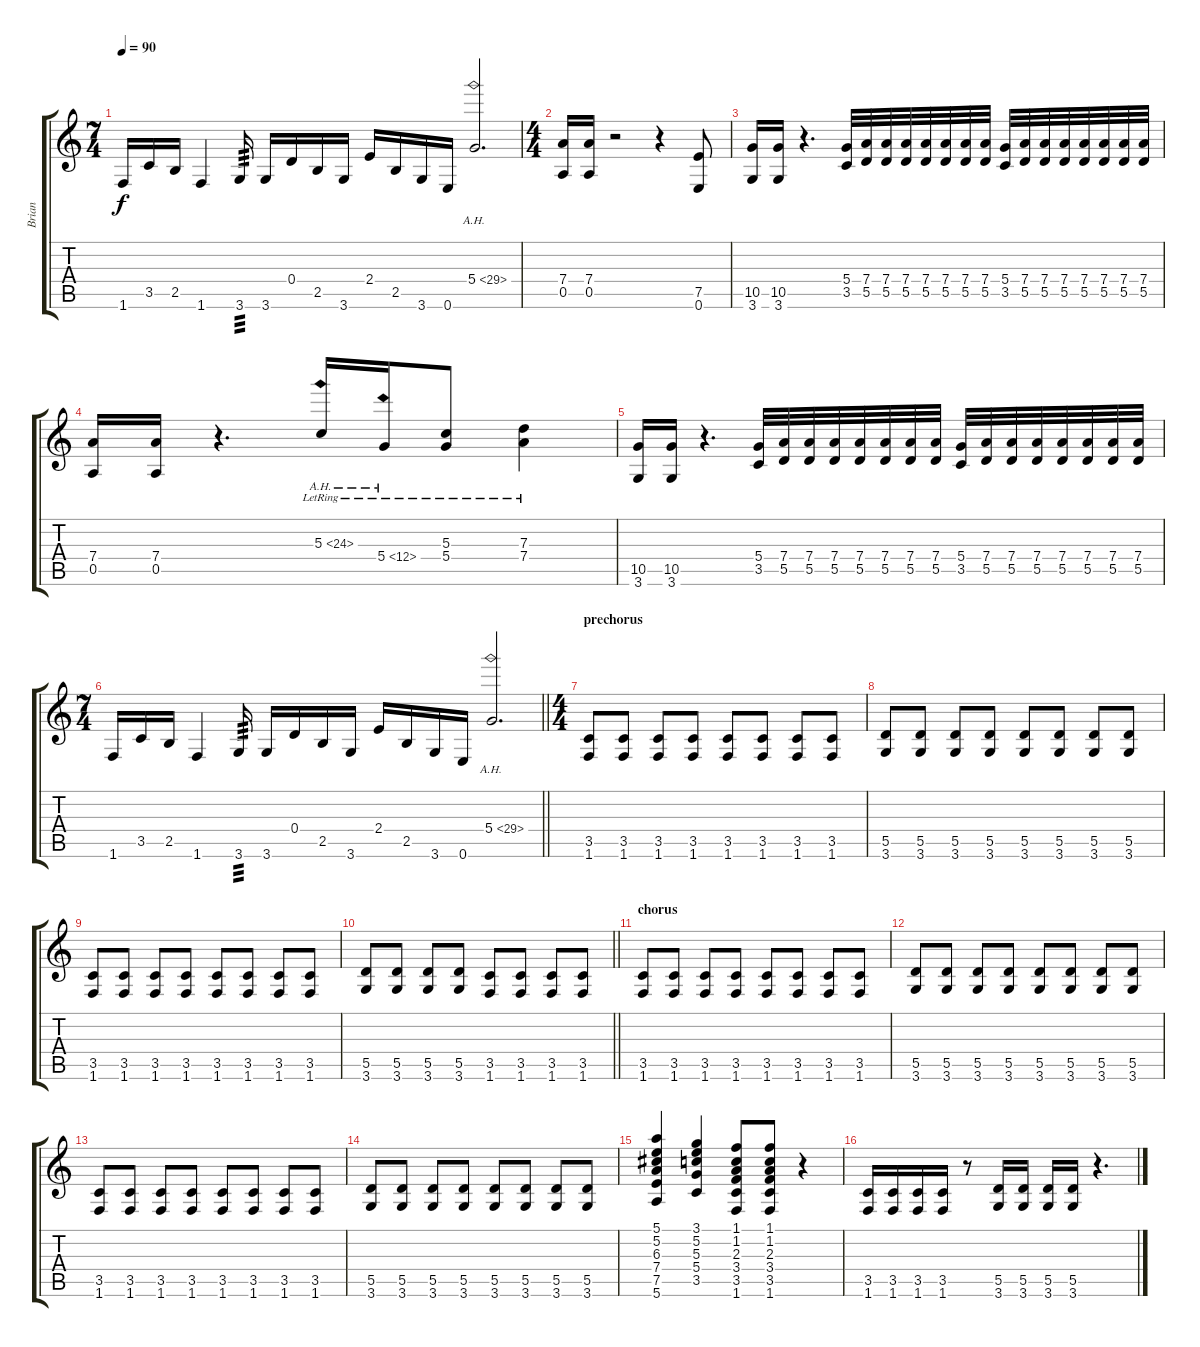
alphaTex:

\track ("Brian" "Brian") {instrument distortionguitar}
\staff {score tabs}
\tuning (E4 B3 G3 D3 A2 E2) {hide}
\ts (7 4)
\tempo 90
\clef g2
\ks c
1.6.16{dy f volume 16} 3.5.16 2.5.16 1.6.4 3.6.16{tp 3} 3.6.16 0.4.16 2.5.16 3.6.16 2.4.16 2.5.16 3.6.16 0.6.16 5.4{ah 24}.2{d} |
\ts (4 4)
(7.4 0.5).16{volume 13} (7.4 0.5).16 r.2 r.4 (7.5 0.6).8 |
(10.5 3.6).16 (10.5 3.6).16 r.4{d} (5.4 3.5).32 (7.4 5.5).32 (7.4 5.5).32 (7.4 5.5).32 (7.4 5.5).32 (7.4 5.5).32 (7.4 5.5).32 (7.4 5.5).32 (5.4 3.5).32 (7.4 5.5).32 (7.4 5.5).32 (7.4 5.5).32 (7.4 5.5).32 (7.4 5.5).32 (7.4 5.5).32 (7.4 5.5).32 |
(7.4 0.5).16 (7.4 0.5).16 r.4{d} 5.3{ah 19 lr}.16 5.4{ah 7 lr}.16 (5.3 5.4{lr}).8 (7.3 7.4{lr}).4 |
(10.5 3.6).16 (10.5 3.6).16 r.4{d} (5.4 3.5).32 (7.4 5.5).32 (7.4 5.5).32 (7.4 5.5).32 (7.4 5.5).32 (7.4 5.5).32 (7.4 5.5).32 (7.4 5.5).32 (5.4 3.5).32 (7.4 5.5).32 (7.4 5.5).32 (7.4 5.5).32 (7.4 5.5).32 (7.4 5.5).32 (7.4 5.5).32 (7.4 5.5).32 |
\ts (7 4)
\barLineRight lightlight
1.6.16{volume 16} 3.5.16 2.5.16 1.6.4 3.6.16{tp 3} 3.6.16 0.4.16 2.5.16 3.6.16 2.4.16 2.5.16 3.6.16 0.6.16 5.4{ah 24}.2{d} |
\ts (4 4)
\section ("" "prechorus")
(3.5 1.6).8 (3.5 1.6).8 (3.5 1.6).8 (3.5 1.6).8 (3.5 1.6).8 (3.5 1.6).8 (3.5 1.6).8 (3.5 1.6).8 |
(5.5 3.6).8 (5.5 3.6).8 (5.5 3.6).8 (5.5 3.6).8 (5.5 3.6).8 (5.5 3.6).8 (5.5 3.6).8 (5.5 3.6).8 |
(3.5 1.6).8 (3.5 1.6).8 (3.5 1.6).8 (3.5 1.6).8 (3.5 1.6).8 (3.5 1.6).8 (3.5 1.6).8 (3.5 1.6).8 |
\barLineRight lightlight
(5.5 3.6).8 (5.5 3.6).8 (5.5 3.6).8 (5.5 3.6).8 (3.5 1.6).8 (3.5 1.6).8 (3.5 1.6).8 (3.5 1.6).8 |
\section ("" "chorus")
(3.5 1.6).8 (3.5 1.6).8 (3.5 1.6).8 (3.5 1.6).8 (3.5 1.6).8 (3.5 1.6).8 (3.5 1.6).8 (3.5 1.6).8 |
(5.5 3.6).8 (5.5 3.6).8 (5.5 3.6).8 (5.5 3.6).8 (5.5 3.6).8 (5.5 3.6).8 (5.5 3.6).8 (5.5 3.6).8 |
(3.5 1.6).8 (3.5 1.6).8 (3.5 1.6).8 (3.5 1.6).8 (3.5 1.6).8 (3.5 1.6).8 (3.5 1.6).8 (3.5 1.6).8 |
(5.5 3.6).8 (5.5 3.6).8 (5.5 3.6).8 (5.5 3.6).8 (5.5 3.6).8 (5.5 3.6).8 (5.5 3.6).8 (5.5 3.6).8 |
(5.1 5.2 6.3 7.4 7.5 5.6).4 (3.1 5.2 5.3 5.4 3.5).4 (1.1 1.2 2.3 3.4 3.5 1.6).8 (1.1 1.2 2.3 3.4 3.5 1.6).8 r.4 |
(3.5 1.6).16 (3.5 1.6).16 (3.5 1.6).16 (3.5 1.6).16 r.8 (5.5 3.6).16 (5.5 3.6).16 (5.5 3.6).16 (5.5 3.6).16 r.4{d}
